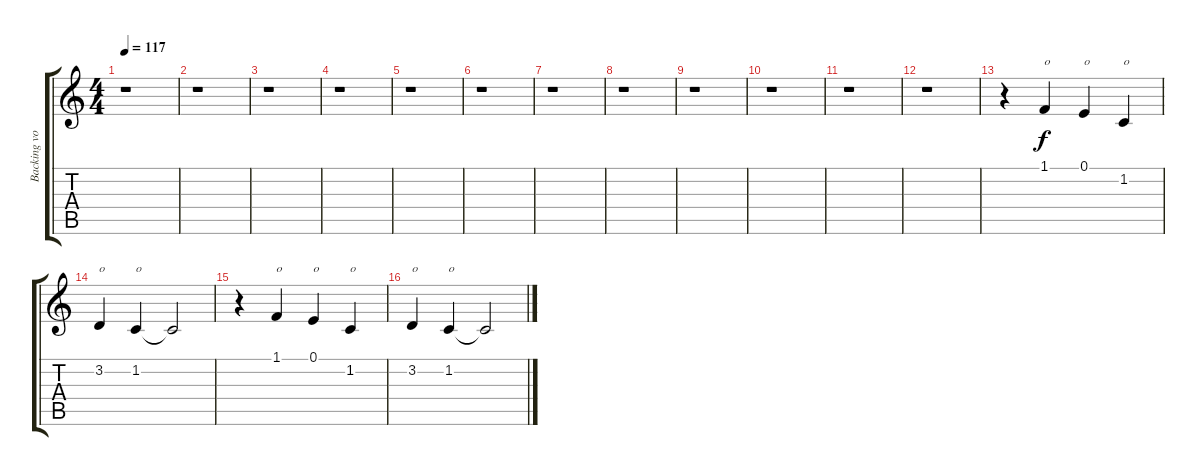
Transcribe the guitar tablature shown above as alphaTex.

\track ("Backing vocals" "Backing vo") {instrument lead8bassandlead}
\staff {score tabs}
\tuning (E4 B3 G3 D3 A2 E2) {hide}
\ts (4 4)
\tempo 117
\clef g2
\ks c
r.1{dy f} |
r.1 |
r.1 |
r.1 |
r.1 |
r.1 |
r.1 |
r.1 |
r.1 |
r.1 |
r.1 |
r.1 |
r.4 1.1.4{txt "o"} 0.1.4{txt "o"} 1.2.4{txt "o"} |
3.2.4{txt "o"} 1.2.4{txt "o"} 1.2{t}.2 |
r.4 1.1.4{txt "o"} 0.1.4{txt "o"} 1.2.4{txt "o"} |
3.2.4{txt "o"} 1.2.4{txt "o"} 1.2{t}.2
